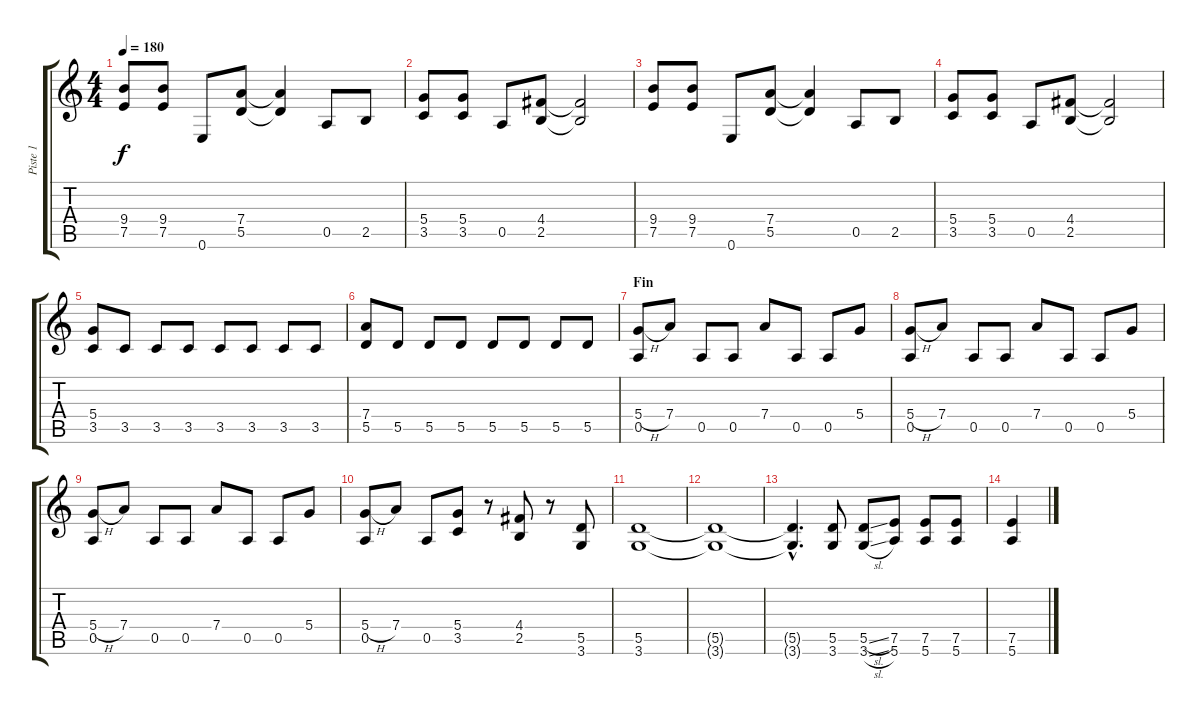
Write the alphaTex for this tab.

\track ("Piste 1" "Piste 1") {instrument distortionguitar}
\staff {score tabs}
\tuning (E4 B3 G3 D3 A2 E2) {hide}
\ts (4 4)
\tempo 180
\clef g2
\ks c
(9.4 7.5).8{dy f} (9.4 7.5).8 0.6.8 (7.4 5.5).8 (7.4{t} 5.5{t}).4 0.5.8 2.5.8 |
(5.4 3.5).8 (5.4 3.5).8 0.5.8 (4.4 2.5).8 (4.4{t} 2.5{t}).2 |
(9.4 7.5).8 (9.4 7.5).8 0.6.8 (7.4 5.5).8 (7.4{t} 5.5{t}).4 0.5.8 2.5.8 |
(5.4 3.5).8 (5.4 3.5).8 0.5.8 (4.4 2.5).8 (4.4{t} 2.5{t}).2 |
(5.4 3.5).8 3.5.8 3.5.8 3.5.8 3.5.8 3.5.8 3.5.8 3.5.8 |
(7.4 5.5).8 5.5.8 5.5.8 5.5.8 5.5.8 5.5.8 5.5.8 5.5.8 |
\section ("" "Fin")
(5.4{h} 0.5).8 7.4.8 0.5.8 0.5.8 7.4.8 0.5.8 0.5.8 5.4.8 |
(5.4{h} 0.5).8 7.4.8 0.5.8 0.5.8 7.4.8 0.5.8 0.5.8 5.4.8 |
(5.4{h} 0.5).8 7.4.8 0.5.8 0.5.8 7.4.8 0.5.8 0.5.8 5.4.8 |
(5.4{h} 0.5).8 7.4.8 0.5.8 (5.4 3.5).8 r.8 (4.4 2.5).8 r.8 (5.5 3.6).8 |
(5.5 3.6).1 |
(5.5{t} 3.6{t}).1 |
(5.5{hac t} 3.6{hac t}).4{d} (5.5 3.6).8 (5.5{sl} 3.6{sl}).8 (7.5 5.6).8 (7.5 5.6).8 (7.5 5.6).8 |
(7.5 5.6).4
